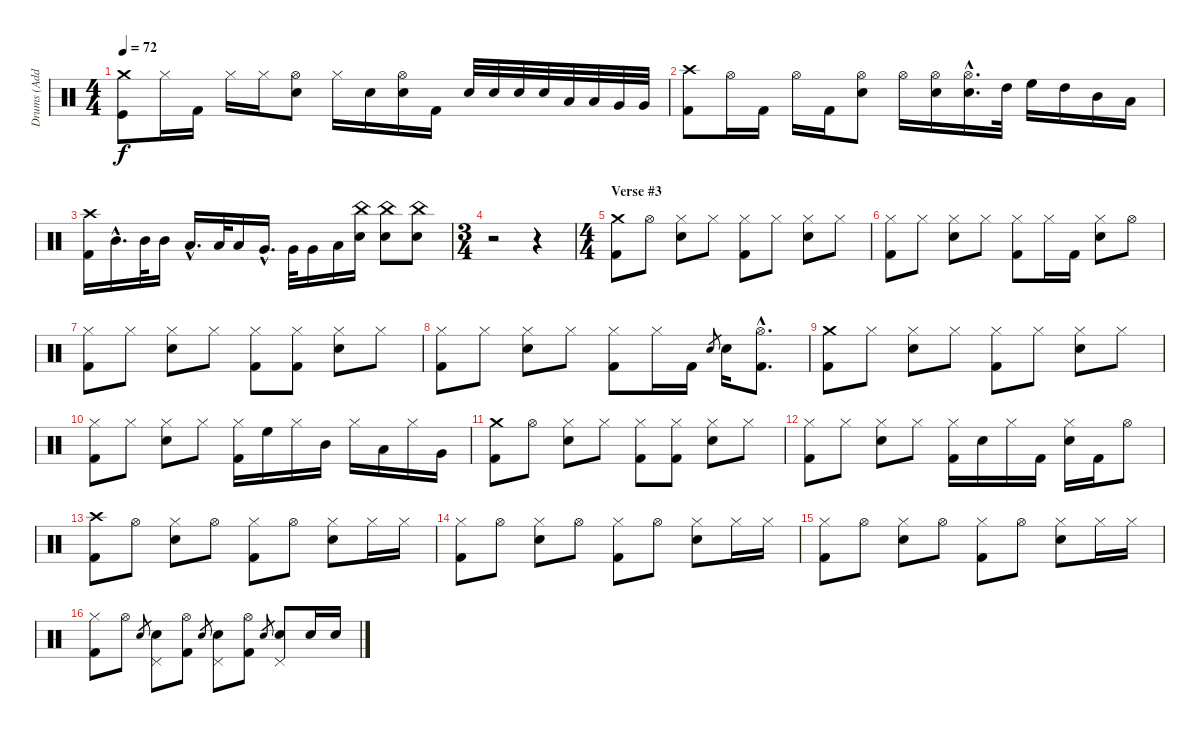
\track ("Drums (Added by Leonardo_codev)" "Drums (Add") {instrument percussion}
\staff {score}
\articulation defaults
\ts (4 4)
\tempo 72
\clef neutral
\ks c
("Crash medium (hit)" "Kick (hit)").8{dy f} "Hi-Hat (closed)".16 "Kick (hit) 2".16 "Hi-Hat (closed)".16 "Hi-Hat (closed)".16 ("Hi-Hat (open)" "Electric Snare (hit)").8 "Hi-Hat (closed)".16 "Electric Snare (hit)".16 ("Hi-Hat (open)" "Electric Snare (hit)").16 "Kick (hit) 2".16 "Electric Snare (hit)".32 "Electric Snare (hit)".32 "Electric Snare (hit)".32 "Electric Snare (hit)".32 "Low Tom (hit)".32 "Low Tom (hit)".32 "Very Low Tom (hit)".32 "Very Low Tom (hit)".32 |
("Crash high (hit)" "Kick (hit) 2").8 "Hi-Hat (open)".16 "Kick (hit) 2".16 "Hi-Hat (open)".16 "Kick (hit) 2".16 ("Hi-Hat (open)" "Electric Snare (hit)").8 "Hi-Hat (open)".16 ("Hi-Hat (open)" "Electric Snare (hit)").16 ("Hi-Hat (open)"{hac} "Electric Snare (hit)"{hac}).16{d} "High Tom (hit)".32 "High Floor Tom (hit)".16 "High Tom (hit)".16 "Mid Tom (hit)".16 "Low Tom (hit)".16 |
("Crash high (hit)" "Kick (hit) 2").16 "Mid Tom (hit)"{hac}.16{d} "Mid Tom (hit)".32 "Mid Tom (hit)".16 "Low Tom (hit)"{hac}.16{d} "Low Tom (hit)".32 "Low Tom (hit)".16 "Very Low Tom (hit)"{hac}.16{d} "Very Low Tom (hit)".32 "Very Low Tom (hit)".16 "Low Floor Tom (hit)".16 ("China (hit)" "Electric Snare (hit)").16 ("China (hit)" "Electric Snare (hit)").8 ("China (hit)" "Electric Snare (hit)").8 |
\ts (3 4)
r.2 r.4 |
\ts (4 4)
\section ("" "Verse #3")
("Crash medium (hit)" "Kick (hit) 2").8 "Hi-Hat (open)".8 ("Hi-Hat (closed)" "Electric Snare (hit)").8 "Hi-Hat (closed)".8 ("Hi-Hat (closed)" "Kick (hit) 2").8 "Hi-Hat (closed)".8 ("Hi-Hat (closed)" "Electric Snare (hit)").8 "Hi-Hat (closed)".8 |
("Hi-Hat (closed)" "Kick (hit) 2").8 "Hi-Hat (closed)".8 ("Hi-Hat (closed)" "Electric Snare (hit)").8 "Hi-Hat (closed)".8 ("Hi-Hat (closed)" "Kick (hit) 2").8 "Hi-Hat (closed)".16 "Kick (hit) 2".16 ("Hi-Hat (closed)" "Electric Snare (hit)").8 "Hi-Hat (open)".8 |
("Hi-Hat (closed)" "Kick (hit) 2").8 "Hi-Hat (closed)".8 ("Hi-Hat (closed)" "Electric Snare (hit)").8 "Hi-Hat (closed)".8 ("Hi-Hat (closed)" "Kick (hit) 2").8 ("Hi-Hat (closed)" "Kick (hit) 2").8 ("Hi-Hat (closed)" "Electric Snare (hit)").8 "Hi-Hat (closed)".8 |
("Hi-Hat (closed)" "Kick (hit) 2").8 "Hi-Hat (closed)".8 ("Hi-Hat (closed)" "Electric Snare (hit)").8 "Hi-Hat (closed)".8 ("Hi-Hat (closed)" "Kick (hit) 2").8 "Hi-Hat (closed)".16 "Kick (hit) 2".16 "Electric Snare (hit)".8{gr} "Electric Snare (hit)".16 ("Hi-Hat (open)"{hac} "Kick (hit) 2"{hac}).8{d} |
("Crash medium (hit)" "Kick (hit) 2").8 "Hi-Hat (closed)".8 ("Hi-Hat (closed)" "Electric Snare (hit)").8 "Hi-Hat (closed)".8 ("Hi-Hat (closed)" "Kick (hit) 2").8 "Hi-Hat (closed)".8 ("Hi-Hat (closed)" "Electric Snare (hit)").8 "Hi-Hat (closed)".8 |
("Hi-Hat (closed)" "Kick (hit) 2").8 "Hi-Hat (closed)".8 ("Hi-Hat (closed)" "Electric Snare (hit)").8 "Hi-Hat (closed)".8 ("Hi-Hat (closed)" "Kick (hit) 2").16 "High Floor Tom (hit)".16 "Hi-Hat (closed)".16 "Mid Tom (hit)".16 "Hi-Hat (closed)".16 "Low Tom (hit)".16 "Hi-Hat (closed)".16 "Very Low Tom (hit)".16 |
("Crash medium (hit)" "Kick (hit) 2").8 "Hi-Hat (open)".8 ("Hi-Hat (closed)" "Electric Snare (hit)").8 "Hi-Hat (closed)".8 ("Hi-Hat (closed)" "Kick (hit) 2").8 ("Hi-Hat (closed)" "Kick (hit) 2").8 ("Hi-Hat (closed)" "Electric Snare (hit)").8 "Hi-Hat (closed)".8 |
("Hi-Hat (closed)" "Kick (hit) 2").8 "Hi-Hat (closed)".8 ("Hi-Hat (closed)" "Electric Snare (hit)").8 "Hi-Hat (closed)".8 ("Hi-Hat (closed)" "Kick (hit) 2").16 "Electric Snare (hit)".16 "Hi-Hat (closed)".16 "Kick (hit) 2".16 ("Hi-Hat (closed)" "Electric Snare (hit)").16 "Kick (hit) 2".16 "Hi-Hat (open)".8 |
("Crash high (hit)" "Kick (hit) 2").8 "Hi-Hat (open)".8 ("Hi-Hat (closed)" "Electric Snare (hit)").8 "Hi-Hat (open)".8 ("Hi-Hat (closed)" "Kick (hit) 2").8 "Hi-Hat (open)".8 ("Hi-Hat (closed)" "Electric Snare (hit)").8 "Hi-Hat (closed)".16 "Hi-Hat (closed)".16 |
("Hi-Hat (closed)" "Kick (hit) 2").8 "Hi-Hat (open)".8 ("Hi-Hat (closed)" "Electric Snare (hit)").8 "Hi-Hat (open)".8 ("Hi-Hat (closed)" "Kick (hit) 2").8 "Hi-Hat (open)".8 ("Hi-Hat (closed)" "Electric Snare (hit)").8 "Hi-Hat (closed)".16 "Hi-Hat (closed)".16 |
("Hi-Hat (closed)" "Kick (hit) 2").8 "Hi-Hat (open)".8 ("Hi-Hat (closed)" "Electric Snare (hit)").8 "Hi-Hat (open)".8 ("Hi-Hat (closed)" "Kick (hit) 2").8 "Hi-Hat (open)".8 ("Hi-Hat (closed)" "Electric Snare (hit)").8 "Hi-Hat (closed)".16 "Hi-Hat (closed)".16 |
("Hi-Hat (closed)" "Kick (hit) 2").8 "Hi-Hat (open)".8 "Electric Snare (hit)".8{gr} ("Electric Snare (hit)" "Pedal Hi-Hat (hit)").8 ("Hi-Hat (open)" "Kick (hit) 2").8 "Electric Snare (hit)".8{gr} ("Electric Snare (hit)" "Pedal Hi-Hat (hit)").8 ("Hi-Hat (open)" "Kick (hit) 2").8 "Electric Snare (hit)".8{gr} ("Electric Snare (hit)" "Pedal Hi-Hat (hit)").8 "Electric Snare (hit)".16 "Electric Snare (hit)".16
